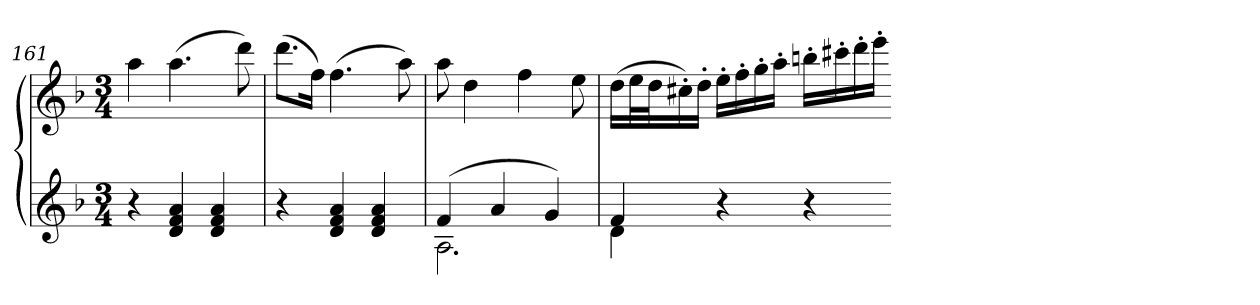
**kern	**kern
*part1	*part1
*staff2	*staff1
*clefG2	*clefG2
*k[b-]	*k[b-]
*d:	*d:
*M3/4	*M3/4
=161	=161
4r	4aa
4d 4f 4a	(4.aa
4d 4f 4a	.
.	8ddd)
=162	=162
4r	(8.dddL
.	16ffJk)
4d 4f 4a	(4.ff
4d 4f 4a	.
.	8aa)
=163	=163
*^	*
(4f	2.A	8aa
.	.	4dd
4a	.	.
.	.	4ff
4g)	.	.
.	.	8ee
=164	=164	=164
4f	4d	(16ddLL
.	.	32eeL
.	.	32ddJ
.	.	16cc#X')
.	.	16dd'JJ
4r	2ryy	16ee'LL
.	.	16ff'
.	.	16gg'
.	.	16aa'JJ
4r	.	16bbn'LL
.	.	16ccc#X'
.	.	16ddd'
.	.	16eee'JJ
*v	*v	*
=-	=-
*-	*-
